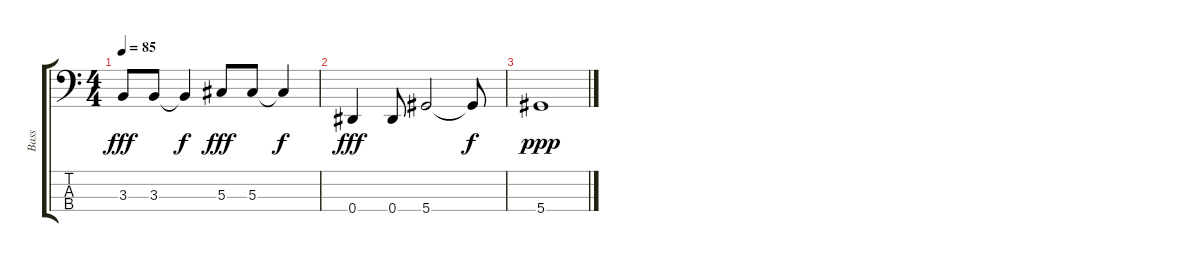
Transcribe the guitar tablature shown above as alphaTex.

\track ("Bass" "Bass") {instrument electricbassfinger}
\staff {score tabs}
\tuning (Gb2 Db2 Ab1 Eb1) {hide}
\ts (4 4)
\tempo 85
\clef f4
\ks c
3.3.8{dy fff} 3.3.8 3.3{t}.4{dy f} 5.3.8{dy fff} 5.3.8 5.3{t}.4{dy f} |
0.4.4{dy fff} 0.4.8 5.4.2 5.4{t}.8{dy f} |
5.4.1{dy ppp}
